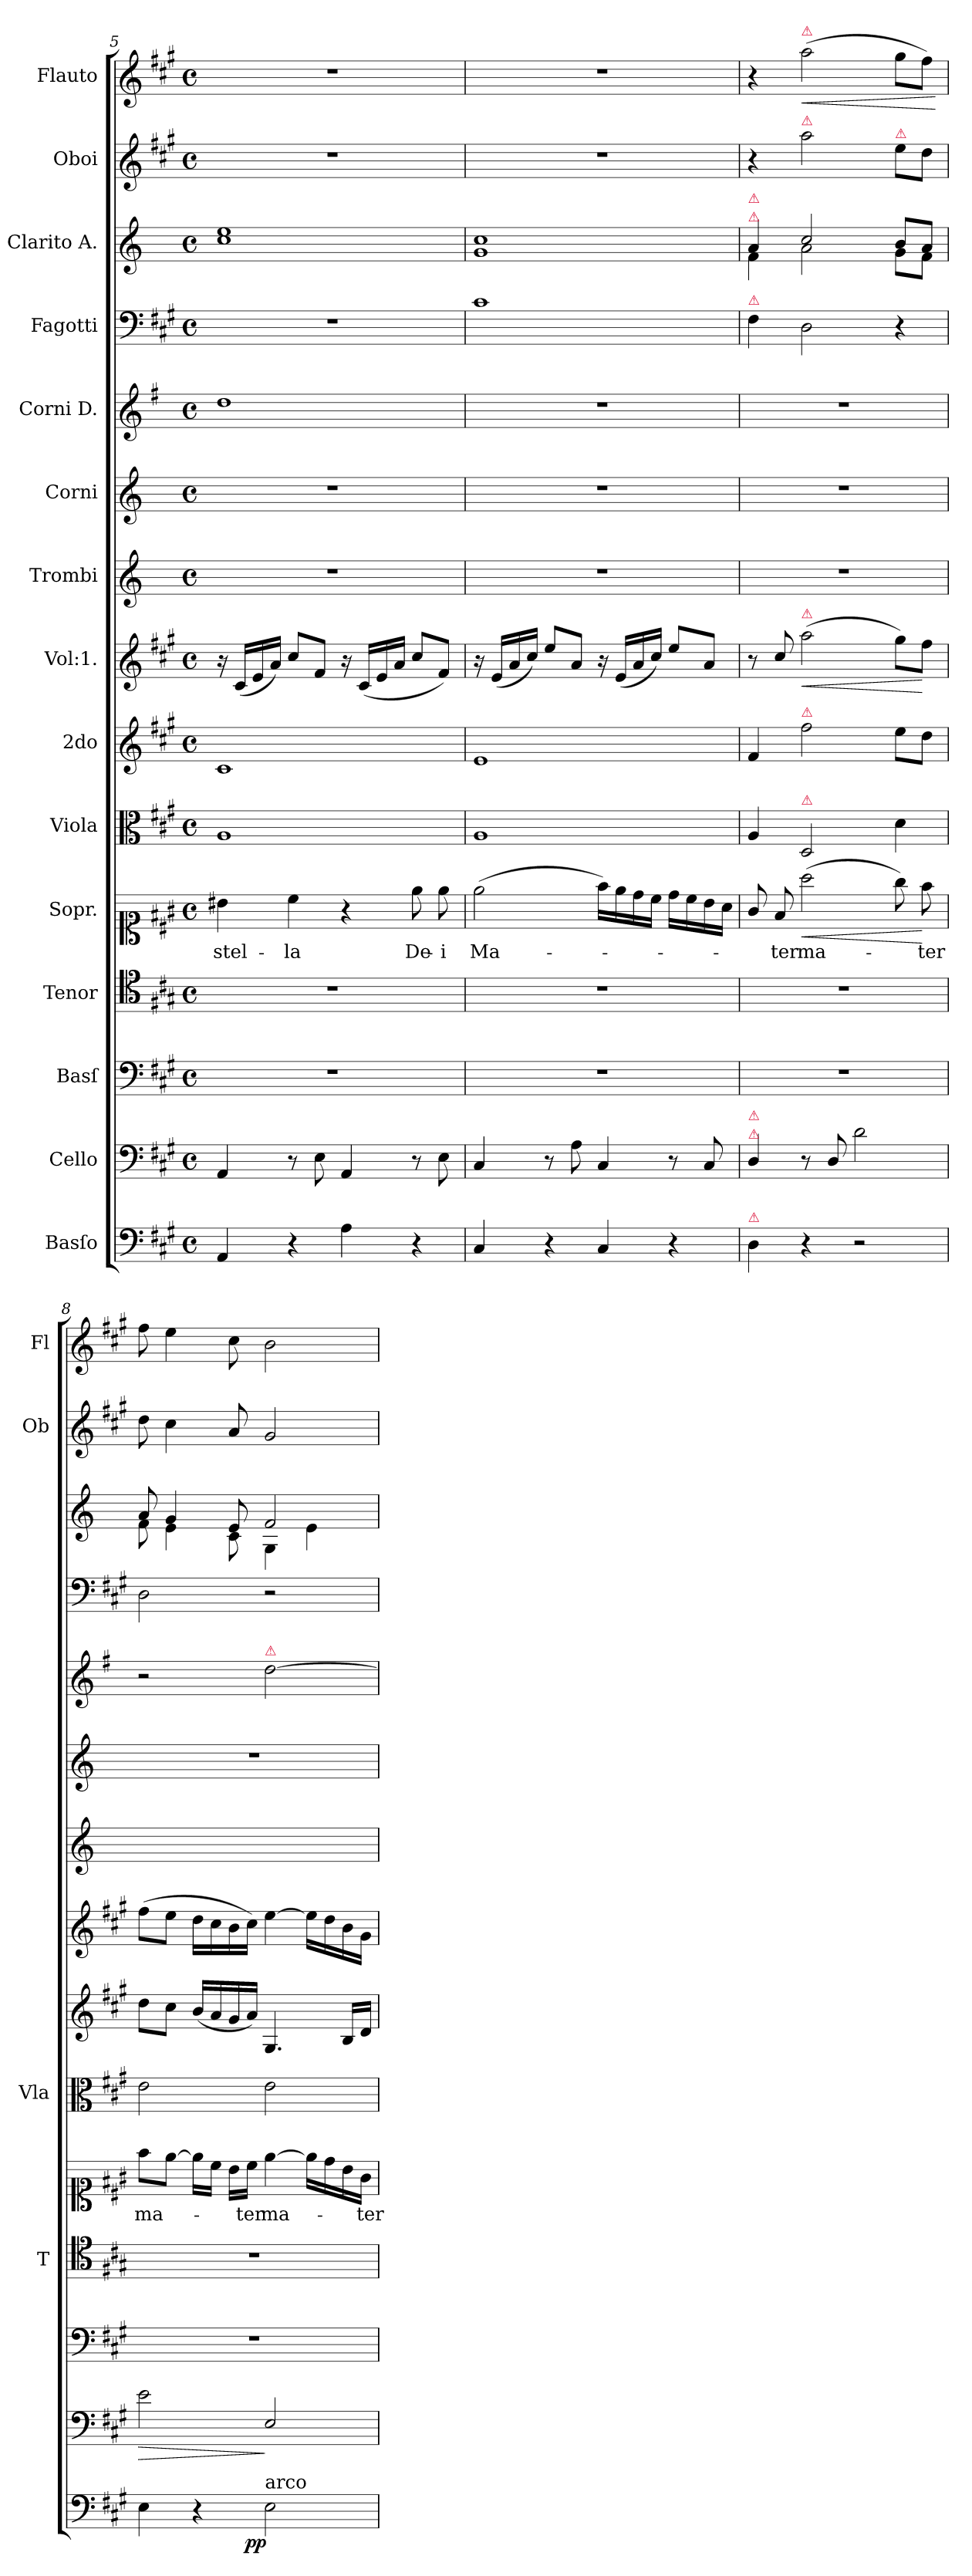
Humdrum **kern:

**kern	**dynam	**kern	**dynam	**kern	**kern	**kern	**text	**dynam	**kern	**kern	**kern	**dynam	**kern	**kern	**kern	**kern	**kern	**kern	**kern	**dynam
*part15	*part15	*part14	*part14	*part13	*part12	*part11	*part11	*part11	*part10	*part9	*part8	*part8	*part7	*part6	*part5	*part4	*part3	*part2	*part1	*part1
*staff15	*staff15	*staff14	*staff14	*staff13	*staff12	*staff11	*staff11	*staff11	*staff10	*staff9	*staff8	*staff8	*staff7	*staff6	*staff5	*staff4	*staff3	*staff2	*staff1	*staff1
*I"Basſo	*	*I"Cello	*	*I"Basſ	*I"Tenor	*I"Sopr.	*	*	*I"Viola	*I"2do	*I"Vol:1.	*	*I"Trombi	*I"Corni	*I"Corni D.	*I"Fagotti	*I"Clarito A.	*I"Oboi	*I"Flauto	*
*	*	*	*	*	*I'T	*	*	*	*I'Vla	*	*	*	*	*	*	*	*	*I'Ob	*I'Fl	*
*clefF4	*	*clefF4	*	*clefF4	*clefC4	*clefC1	*	*	*clefC3	*clefG2	*clefG2	*	*clefG2	*clefG2	*clefG2	*clefF4	*clefG2	*clefG2	*clefG2	*
*	*	*	*	*	*	*	*	*	*	*	*	*	*ITrd2c3	*ITrd2c3	*ITrd6c10	*	*ITrd2c3	*	*	*
*k[f#c#g#]	*	*k[f#c#g#]	*	*k[f#c#g#]	*k[f#c#g#]	*k[f#c#g#]	*	*	*k[f#c#g#]	*k[f#c#g#]	*k[f#c#g#]	*	*k[f#c#g#]	*k[f#c#g#]	*k[f#c#g#]	*k[f#c#g#]	*k[f#c#g#]	*k[f#c#g#]	*k[f#c#g#]	*
*A:	*	*A:	*	*A:	*A:	*A:	*	*	*A:	*A:	*A:	*	*A:	*A:	*A:	*A:	*A:	*A:	*A:	*
*M4/4	*	*M4/4	*	*M4/4	*M4/4	*M4/4	*	*	*M4/4	*M4/4	*M4/4	*	*M4/4	*M4/4	*M4/4	*M4/4	*M4/4	*M4/4	*M4/4	*
*met(c)	*	*met(c)	*	*met(c)	*met(c)	*met(c)	*	*	*met(c)	*met(c)	*met(c)	*	*met(c)	*met(c)	*met(c)	*met(c)	*met(c)	*met(c)	*met(c)	*
=5	=5	=5	=5	=5	=5	=5	=5	=5	=5	=5	=5	=5	=5	=5	=5	=5	=5	=5	=5	=5
4AA/	.	4AA/	.	1r	1r	4b#X\	stel-	.	1A	1c#	16r	.	1r	1r	1e	1r	1a 1cc#	1r	1r	.
.	.	.	.	.	.	.	.	.	.	.	(<16c#/LL	.	.	.	.	.	.	.	.	.
.	.	.	.	.	.	.	.	.	.	.	16e/	.	.	.	.	.	.	.	.	.
.	.	.	.	.	.	.	.	.	.	.	16a/JJ)	.	.	.	.	.	.	.	.	.
4r	.	8r	.	.	.	4cc#\	-la	.	.	.	8cc#/L	.	.	.	.	.	.	.	.	.
.	.	8E\	.	.	.	.	.	.	.	.	8f#/J	.	.	.	.	.	.	.	.	.
4A\	.	4AA/	.	.	.	4r	.	.	.	.	16r	.	.	.	.	.	.	.	.	.
.	.	.	.	.	.	.	.	.	.	.	(<16c#/LL	.	.	.	.	.	.	.	.	.
.	.	.	.	.	.	.	.	.	.	.	16e/	.	.	.	.	.	.	.	.	.
.	.	.	.	.	.	.	.	.	.	.	16a/JJ	.	.	.	.	.	.	.	.	.
4r	.	8r	.	.	.	8ee\	De-	.	.	.	8cc#/L	.	.	.	.	.	.	.	.	.
.	.	8E\	.	.	.	8ee\	-i	.	.	.	8f#/J)	.	.	.	.	.	.	.	.	.
=6	=6	=6	=6	=6	=6	=6	=6	=6	=6	=6	=6	=6	=6	=6	=6	=6	=6	=6	=6	=6
4C#/	.	4C#/	.	1r	1r	(>2ee\	Ma-	.	1A	1e	16r	.	1r	1r	1r	1c#	1e 1a	1r	1r	.
.	.	.	.	.	.	.	.	.	.	.	(<16e/LL	.	.	.	.	.	.	.	.	.
.	.	.	.	.	.	.	.	.	.	.	16a/	.	.	.	.	.	.	.	.	.
.	.	.	.	.	.	.	.	.	.	.	16cc#/JJ)	.	.	.	.	.	.	.	.	.
4r	.	8r	.	.	.	.	.	.	.	.	8ee/L	.	.	.	.	.	.	.	.	.
.	.	8A\	.	.	.	.	.	.	.	.	8a/J	.	.	.	.	.	.	.	.	.
4C#/	.	4C#/	.	.	.	16ff#\LL)	.	.	.	.	16r	.	.	.	.	.	.	.	.	.
.	.	.	.	.	.	16ee\	.	.	.	.	(<16e/LL	.	.	.	.	.	.	.	.	.
.	.	.	.	.	.	16dd\	.	.	.	.	16a/	.	.	.	.	.	.	.	.	.
.	.	.	.	.	.	16cc#\JJ	.	.	.	.	16cc#/JJ)	.	.	.	.	.	.	.	.	.
4r	.	8r	.	.	.	16dd\LL	.	.	.	.	8ee/L	.	.	.	.	.	.	.	.	.
.	.	.	.	.	.	16cc#\	.	.	.	.	.	.	.	.	.	.	.	.	.	.
.	.	8C#/	.	.	.	16b\	.	.	.	.	8a/J	.	.	.	.	.	.	.	.	.
.	.	.	.	.	.	16a\JJ	.	.	.	.	.	.	.	.	.	.	.	.	.	.
=7	=7	=7	=7	=7	=7	=7	=7	=7	=7	=7	=7	=7	=7	=7	=7	=7	=7	=7	=7	=7
*	*	*	*	*	*	*	*	*	*	*	*	*	*	*	*	*	*^	*	*	*
!	!	!	!	!	!	!	!	!	!	!	!	!	!	!	!	!	!LO:TX:a:color=crimson:t=⚠	!	!	!	!
!	!	!	!	!	!	!	!	!	!	!	!	!	!	!	!	!	!LO:TX:a:color=crimson:t=⚠	!	!	!	!
!	!	!	!	!	!	!	!	!	!	!	!	!	!	!	!	!LO:TX:a:color=crimson:t=⚠	!	!	!	!	!
!	!	!LO:TX:a:color=crimson:t=⚠	!	!	!	!	!	!	!	!	!	!	!	!	!	!	!	!	!	!	!
!	!	!LO:TX:a:color=crimson:t=⚠	!	!	!	!	!	!	!	!	!	!	!	!	!	!	!	!	!	!	!
!LO:TX:a:color=crimson:t=⚠	!	!	!	!	!	!	!	!	!	!	!	!	!	!	!	!	!	!	!	!	!
4D\	.	4D/	.	1r	1r	8g#/	.	.	4A/	4f#/	8r	.	1r	1r	1r	4F#\	4f#/	4d\	4r	4r	.
.	.	.	.	.	.	8f#/	-ter	.	.	.	8cc#/	.	.	.	.	.	.	.	.	.	.
!	!	!	!	!	!	!	!	!	!	!	!	!	!	!	!	!	!	!	!	!LO:TX:a:color=crimson:t=⚠	!
!	!	!	!	!	!	!	!	!	!	!	!	!	!	!	!	!	!	!	!LO:TX:a:color=crimson:t=⚠	!	!
!	!	!	!	!	!	!	!	!	!	!	!LO:TX:a:color=crimson:t=⚠	!	!	!	!	!	!	!	!	!	!
!	!	!	!	!	!	!	!	!	!	!LO:TX:a:color=crimson:t=⚠	!	!	!	!	!	!	!	!	!	!	!
!	!	!	!	!	!	!	!	!	!LO:TX:a:color=crimson:t=⚠	!	!	!	!	!	!	!	!	!	!	!	!
!	!	!	!	!	!	!	!	!LO:HP:b	!	!	!	!LO:HP:b	!	!	!	!	!	!	!	!	!LO:HP:b
4r	.	8r	.	.	.	(>2aa\	ma-	<	2D/	2ff#\	(>2aa\	<	.	.	.	2D\	2a/	2f#\	2aa	(>2aa\	<
.	.	8D/	.	.	.	.	.	.	.	.	.	.	.	.	.	.	.	.	.	.	.
2r	.	2d\	.	.	.	.	.	.	.	.	.	.	.	.	.	.	.	.	.	.	.
!	!	!	!	!	!	!	!	!	!	!	!	!	!	!	!	!	!	!	!LO:TX:a:color=crimson:t=⚠	!	!
.	.	.	.	.	.	8gg#\)	.	.	4d\	8ee\L	8gg#\L)	.	.	.	.	4r	8g#/L	8e\L	8ee\L	8gg#\L	.
.	.	.	.	.	.	8ff#\	-ter	[	.	8dd\J	8ff#\J	[	.	.	.	.	8f#/J	8d\J	8dd\J	8ff#\J)	.
*	*	*	*	*	*	*	*	*	*	*	*	*	*	*	*	*	*v	*v	*	*	*
.	.	.	.	.	.	.	.	.	.	.	.	.	.	.	.	.	.	.	.	[
=8	=8	=8	=8	=8	=8	=8	=8	=8	=8	=8	=8	=8	=8	=8	=8	=8	=8	=8	=8	=8
!	!	!	!LO:HP:b	!	!	!	!	!	!	!	!	!	!	!	!	!	!	!	!	!
*	*	*	*	*	*	*	*	*	*	*	*	*	*	*	*	*	*^	*	*	*
4E\	.	2e\	>	1r	1r	8ff#\L	ma-	.	2e\	8dd\L	(>8ff#\L	.	1ryy	1r	2r	2D\	8f#/	8d\	8dd\	8ff#\	.
.	.	.	.	.	.	[8ee\J	.	.	.	8cc#\J	8ee\J	.	.	.	.	.	4e/	4c#\	4cc#\	4ee\	.
4r	.	.	.	.	.	16ee\LL]	.	.	.	(<16b/LL	16dd\LL	.	.	.	.	.	.	.	.	.	.
.	.	.	.	.	.	16cc#\JJ	.	.	.	16a/	16cc#\	.	.	.	.	.	.	.	.	.	.
.	.	.	.	.	.	16b\LL	.	.	.	16g#/	16b\	.	.	.	.	.	8c#/	8A\	8a/	8cc#\	.
.	.	.	.	.	.	16cc#\JJ	-ter	.	.	16a/JJ)	16cc#\JJ)	.	.	.	.	.	.	.	.	.	.
!	!	!	!	!	!	!	!	!	!	!	!	!	!	!	!LO:TX:a:color=crimson:t=⚠	!	!	!	!	!	!
!LO:TX:a:t=arco	!	!	!	!	!	!	!	!	!	!	!	!	!	!	!	!	!	!	!	!	!
!	!LO:DY:rj	!	!	!	!	!	!	!	!	!	!	!	!	!	!	!	!	!	!	!	!
2E\	pp	2E/	]	.	.	[4ee\	ma-	.	2e\	4.G#/	[4ee\	.	.	.	[2e\	2r	2d/	4E\	2g#/	2b\	.
.	.	.	.	.	.	16ee\LL]	.	.	.	.	16ee\LL]	.	.	.	.	.	.	4c#\	.	.	.
.	.	.	.	.	.	16dd\	.	.	.	.	16dd\	.	.	.	.	.	.	.	.	.	.
.	.	.	.	.	.	16b\	.	.	.	16B/LL	16b\	.	.	.	.	.	.	.	.	.	.
.	.	.	.	.	.	16g#\JJ	-ter	.	.	16d/JJ	16g#\JJ	.	.	.	.	.	.	.	.	.	.
*	*	*	*	*	*	*	*	*	*	*	*	*	*	*	*	*	*v	*v	*	*	*
=	=	=	=	=	=	=	=	=	=	=	=	=	=	=	=	=	=	=	=	=
*-	*-	*-	*-	*-	*-	*-	*-	*-	*-	*-	*-	*-	*-	*-	*-	*-	*-	*-	*-	*-
